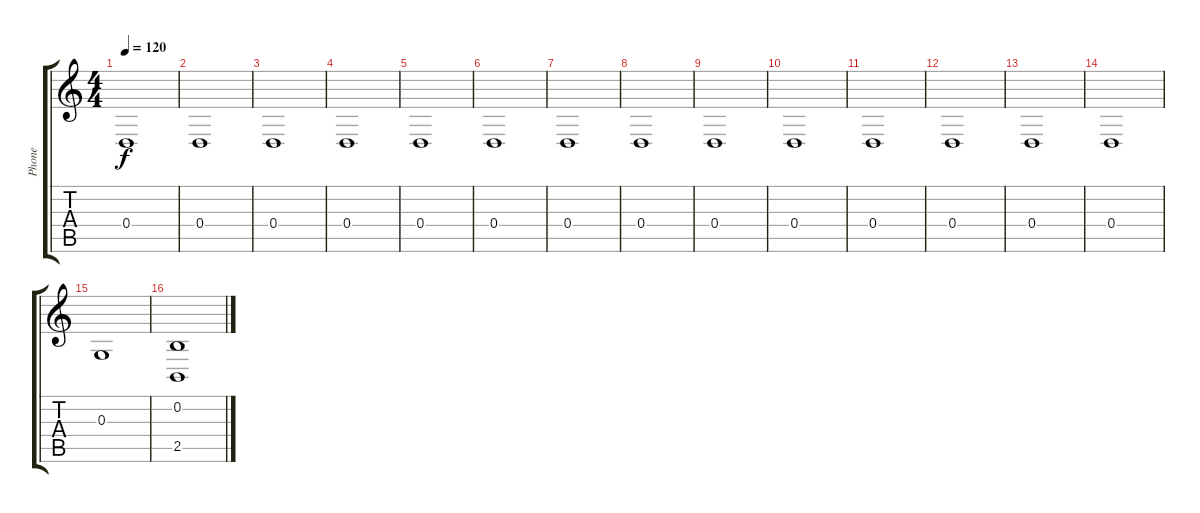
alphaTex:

\track ("Phone" "Phone") {instrument telephonering}
\staff {score tabs}
\tuning (E4 B3 G3 D3 A2 E2) {hide}
\ts (4 4)
\tempo 120
\clef g2
\ks c
0.4.1{dy f} |
0.4.1 |
0.4.1 |
0.4.1 |
0.4.1 |
0.4.1 |
0.4.1 |
0.4.1 |
0.4.1 |
0.4.1 |
0.4.1 |
0.4.1 |
0.4.1 |
0.4.1 |
0.3.1 |
(0.2 2.5).1
